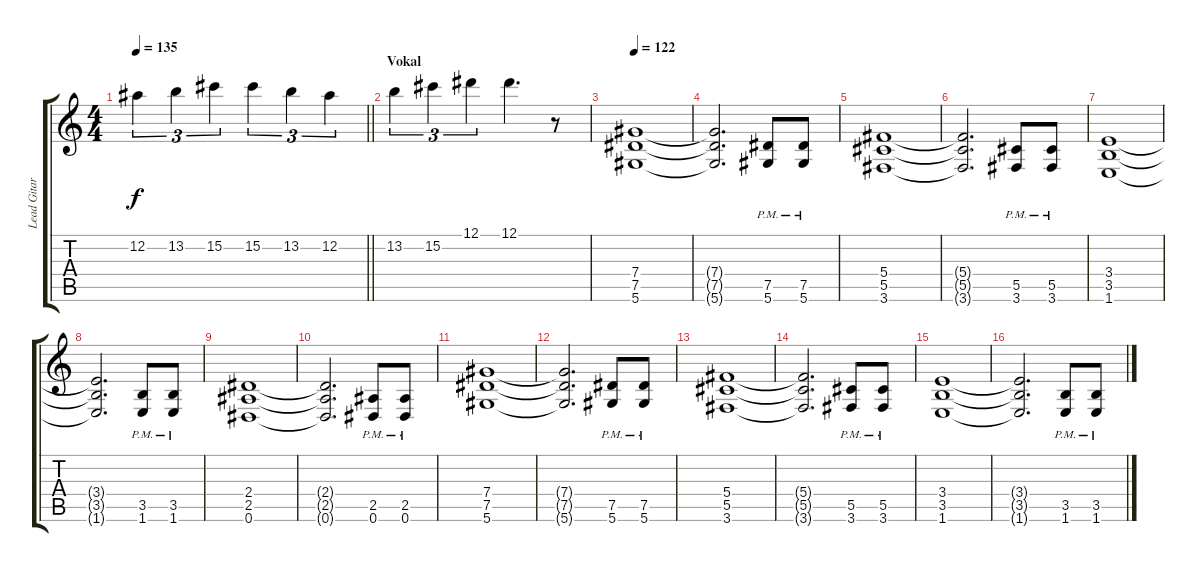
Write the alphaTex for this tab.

\track ("Lead Gitar" "Lead Gitar") {instrument distortionguitar}
\staff {score tabs}
\tuning (Eb4 Bb3 Gb3 Db3 Ab2 Eb2) {hide}
\ts (4 4)
\tempo 135
\clef g2
\barLineRight lightlight
\ks c
12.2.4{tu (3 2) dy f} 13.2.4{tu (3 2)} 15.2.4{tu (3 2)} 15.2.4{tu (3 2)} 13.2.4{tu (3 2)} 12.2.4{tu (3 2)} |
\section ("" "Vokal")
13.2.4{tu (3 2)} 15.2.4{tu (3 2)} 12.1.4{tu (3 2)} 12.1.4{d} r.8 |
\tempo 122
(7.4 7.5 5.6).1 |
(7.4{t} 7.5{t} 5.6{t}).2{d} (7.5{pm} 5.6{pm}).8 (7.5{pm} 5.6{pm}).8 |
(5.4 5.5 3.6).1 |
(5.4{t} 5.5{t} 3.6{t}).2{d} (5.5{pm} 3.6{pm}).8 (5.5{pm} 3.6{pm}).8 |
(3.4 3.5 1.6).1 |
(3.4{t} 3.5{t} 1.6{t}).2{d} (3.5{pm} 1.6{pm}).8 (3.5{pm} 1.6{pm}).8 |
(2.4 2.5 0.6).1 |
(2.4{t} 2.5{t} 0.6{t}).2{d} (2.5{pm} 0.6{pm}).8 (2.5{pm} 0.6{pm}).8 |
(7.4 7.5 5.6).1 |
(7.4{t} 7.5{t} 5.6{t}).2{d} (7.5{pm} 5.6{pm}).8 (7.5{pm} 5.6{pm}).8 |
(5.4 5.5 3.6).1 |
(5.4{t} 5.5{t} 3.6{t}).2{d} (5.5{pm} 3.6{pm}).8 (5.5{pm} 3.6{pm}).8 |
(3.4 3.5 1.6).1 |
(3.4{t} 3.5{t} 1.6{t}).2{d} (3.5{pm} 1.6{pm}).8 (3.5{pm} 1.6{pm}).8
